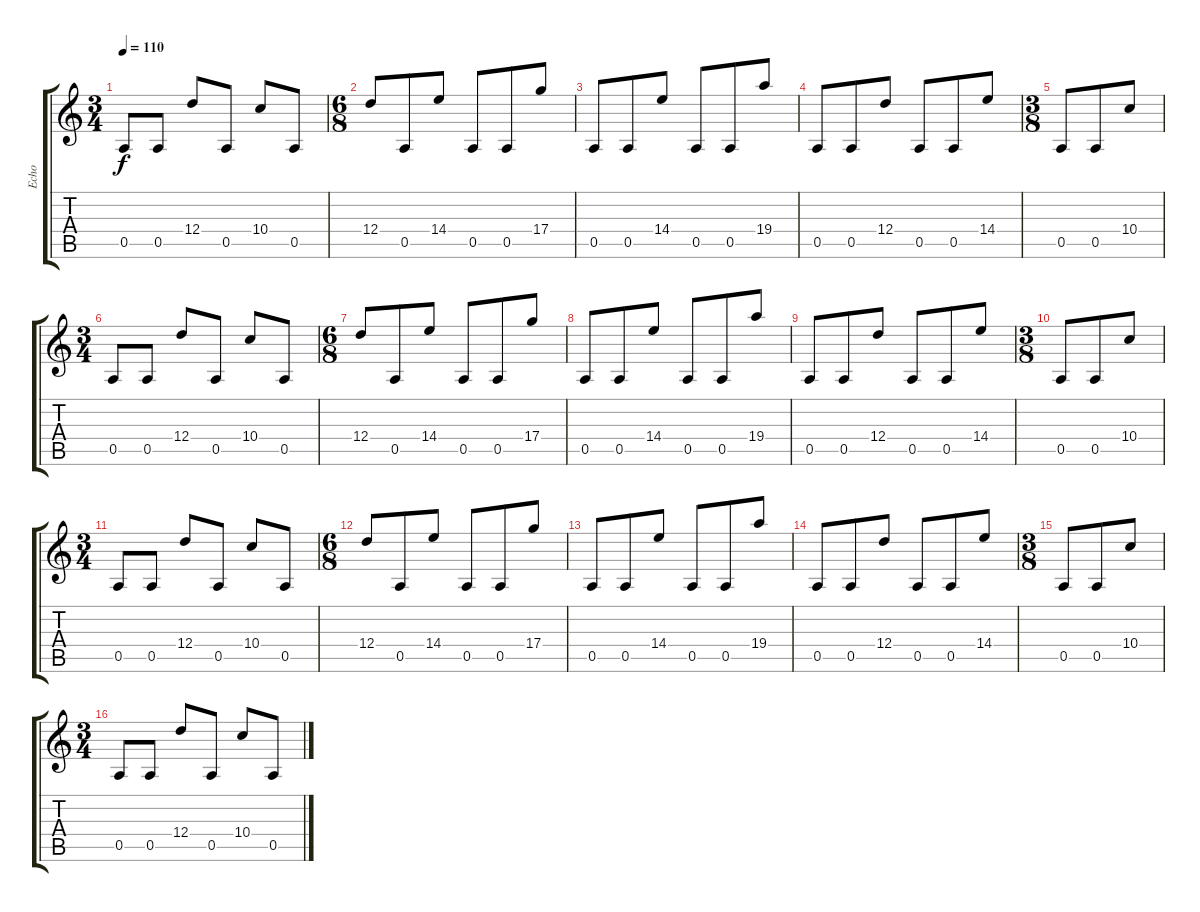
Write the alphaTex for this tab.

\track ("Echo" "Echo") {instrument distortionguitar}
\staff {score tabs}
\tuning (E4 B3 G3 D3 A2 D2) {hide}
\ts (3 4)
\tempo 110
\clef g2
\ks c
0.5.8{dy f} 0.5.8 12.4.8 0.5.8 10.4.8 0.5.8 |
\ts (6 8)
12.4.8 0.5.8 14.4.8 0.5.8 0.5.8 17.4.8 |
0.5.8 0.5.8 14.4.8 0.5.8 0.5.8 19.4.8 |
0.5.8 0.5.8 12.4.8 0.5.8 0.5.8 14.4.8 |
\ts (3 8)
0.5.8 0.5.8 10.4.8 |
\ts (3 4)
0.5.8 0.5.8 12.4.8 0.5.8 10.4.8 0.5.8 |
\ts (6 8)
12.4.8 0.5.8 14.4.8 0.5.8 0.5.8 17.4.8 |
0.5.8 0.5.8 14.4.8 0.5.8 0.5.8 19.4.8 |
0.5.8 0.5.8 12.4.8 0.5.8 0.5.8 14.4.8 |
\ts (3 8)
0.5.8 0.5.8 10.4.8 |
\ts (3 4)
0.5.8 0.5.8 12.4.8 0.5.8 10.4.8 0.5.8 |
\ts (6 8)
12.4.8 0.5.8 14.4.8 0.5.8 0.5.8 17.4.8 |
0.5.8 0.5.8 14.4.8 0.5.8 0.5.8 19.4.8 |
0.5.8 0.5.8 12.4.8 0.5.8 0.5.8 14.4.8 |
\ts (3 8)
0.5.8 0.5.8 10.4.8 |
\ts (3 4)
0.5.8 0.5.8 12.4.8 0.5.8 10.4.8 0.5.8
